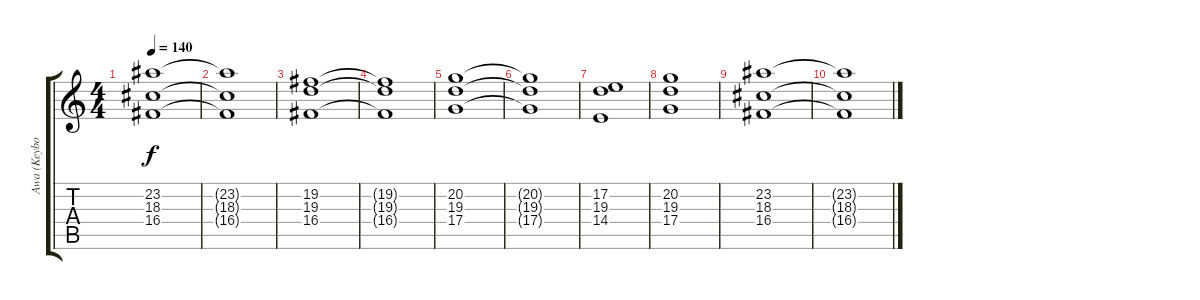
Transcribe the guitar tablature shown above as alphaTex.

\track ("Awa (Keybords)" "Awa (Keybo") {instrument stringensemble2}
\staff {score tabs}
\tuning (E4 B3 G3 D3 A2 E2) {hide}
\ts (4 4)
\tempo 140
\clef g2
\ks c
(23.2 18.3 16.4).1{dy f} |
(23.2{t} 18.3{t} 16.4{t}).1 |
(19.2 19.3 16.4).1{volume 8} |
(19.2{t} 19.3{t} 16.4{t}).1 |
(20.2 19.3 17.4).1 |
(20.2{t} 19.3{t} 17.4{t}).1 |
(17.2 19.3 14.4).1 |
(20.2 19.3 17.4).1 |
(23.2 18.3 16.4).1 |
(23.2{t} 18.3{t} 16.4{t}).1
